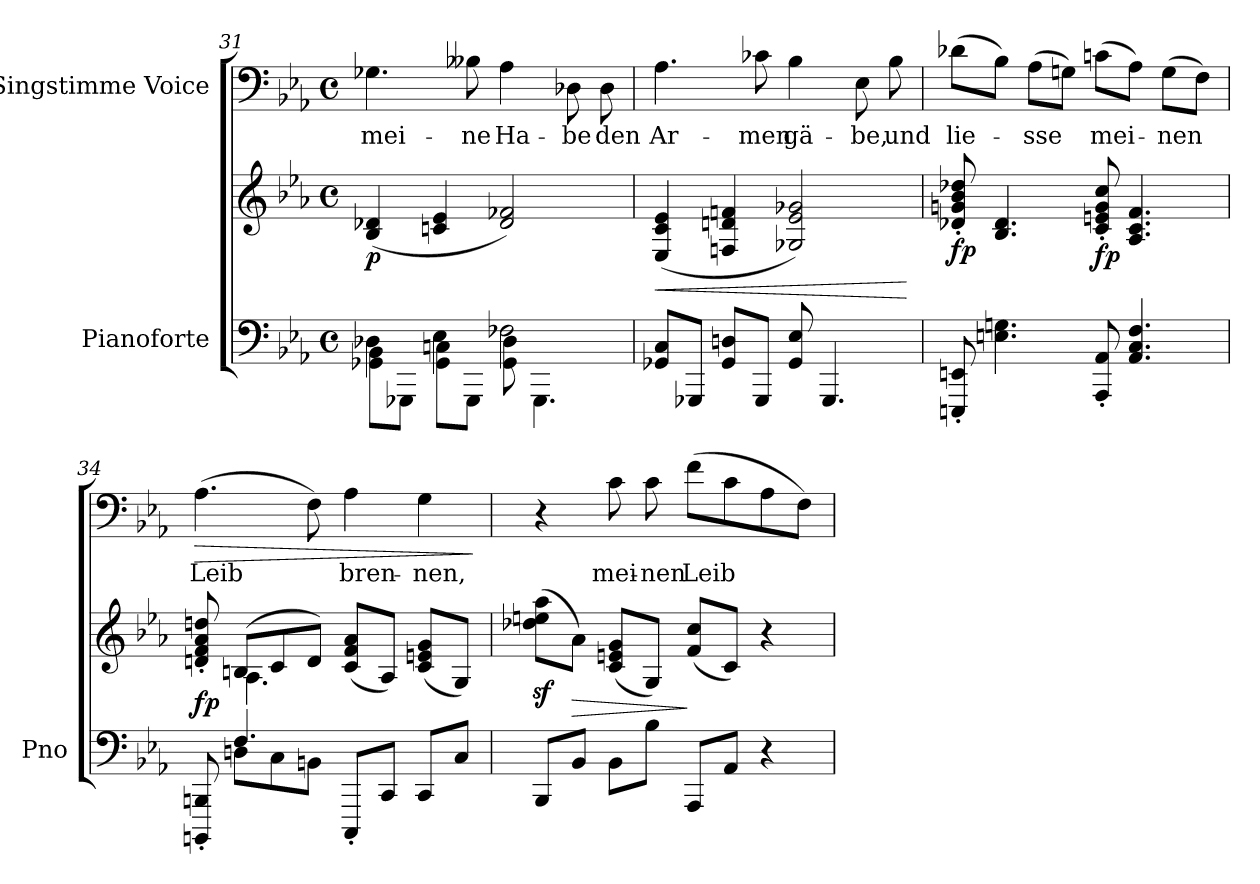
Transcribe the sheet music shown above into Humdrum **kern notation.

**kern	**kern	**dynam	**kern	**text	**dynam
*part2	*part2	*part2	*part1	*part1	*part1
*staff3	*staff2	*staff2/3	*staff1	*staff1	*staff1
*I"Pianoforte	*	*	*I"Singstimme Voice	*	*
*I'Pno	*	*	*	*	*
*clefF4	*clefG2	*	*clefF4	*	*
*k[b-e-a-]	*k[b-e-a-]	*	*k[b-e-a-]	*	*
*M4/4	*M4/4	*	*M4/4	*	*
*met(c)	*met(c)	*	*met(c)	*	*
=31	=31	=31	=31	=31	=31
*^	*	*	*	*	*
!	!	!	!LO:DY:b	!	!	!
4D-X\	8GG-X\ 8BB-\L	(>4B-/ 4d-X/	p	4.G-X\	mei-	.
.	8GGG-X\J	.	.	.	.	.
4E-\	8GG-\ 8Cn\L	4cn/ 4e-/	.	.	.	.
.	8GGG-\J	.	.	8B--X\	-ne	.
2F-X\	8GG-\ 8D-\	2d-/ 2f-X/)	.	4A-\	Ha-	.
.	4.GGG-\	.	.	.	.	.
.	.	.	.	8D-X\	-be	.
.	.	.	.	8D-\	den	.
*v	*v	*	*	*	*	*
=32	=32	=32	=32	=32	=32
!	!	!LO:HP:b	!	!	!
8GG-X/ 8C/L	(>4E-/ 4c/ 4e-/	<	4.A-\	Ar-	.
8GGG-X/J	.	.	.	.	.
8GG-/ 8Dn/L	4Fn/ 4dn/ 4fn/	.	.	.	.
8GGG-/J	.	.	8c-X\	-men	.
8GG-/ 8E-/	2G-X/ 2e-/ 2g-X/)	.	4B-\	gä-	.
4.GGG-/	.	.	.	.	.
.	.	.	8E-\	-be,	.
.	.	.	8B-\	und	.
.	.	[	.	.	.
=33	=33	=33	=33	=33	=33
!	!	!LO:DY:b	!	!	!
8EEEn/' 8EEn/'	8d-X/' 8gn/' 8b-/' 8dd-X/'	fp	(8d-X\L	lie-	.
4.En\ 4.Gn\	4.B-/ 4.d-/	.	8B-\J)	.	.
.	.	.	(8A-\L	-sse	.
.	.	.	8Gn\J)	.	.
!	!	!LO:DY:b	!	!	!
8AAA-/' 8AA-/'	8c/' 8en/' 8g/' 8cc/'	fp	(8cn\L	mei-	.
4.AA-/ 4.C/ 4.F/	4.A-/ 4.c/ 4.f/	.	8A-\J)	.	.
.	.	.	(8G\L	-nen	.
.	.	.	8F\J)	.	.
=34	=34	=34	=34	=34	=34
*^	*^	*	*	*	*
!	!	!	!	!LO:DY:b	!	!	!LO:HP:b
8BBBBn/' 8BBBn/'	8ryy	8dn/' 8f/' 8a-/' 8ddn/'	8ryy	fp	(4.A-\	Leib	>
4.F/	8Dn\L	(8Bn/L	4.A-\	.	.	.	.
.	8C\	8c/	.	.	.	.	.
.	8BBn\J	8d/J)	.	.	8F\)	.	.
8CCC'/L	2ryy	(8c/ 8f/ 8a-/L	2ryy	.	4A-\	bren-	.
8CC/J	.	8A-/J)	.	.	.	.	.
8CC/L	.	(8c/ 8en/ 8g/L	.	.	4G\	-nen,	.
8C/J	.	8G/J)	.	.	.	.	.
*v	*v	*	*	*	*	*	*
*	*v	*v	*	*	*	*
.	.	.	.	.	]
=35	=35	=35	=35	=35	=35
8BBB-/L	(8dd-X\z< 8een\z< 8aa-\z<L	.	4r	.	.
!	!	!LO:HP:b	!	!	!
8BB-/J	8a-\J)	>	.	.	.
8BB-\L	(8c/ 8en/ 8g/L	.	8c\	mei-	.
8B-\J	8G/J)	.	8c\	-nen	.
8AAA-/L	(8f/ 8cc/L	]	(8f\L	Leib	.
8AA-/J	8c/J)	.	8c\	.	.
4r	4r	.	8A-\	.	.
.	.	.	8F\J)	.	.
=	=	=	=	=	=
*-	*-	*-	*-	*-	*-
